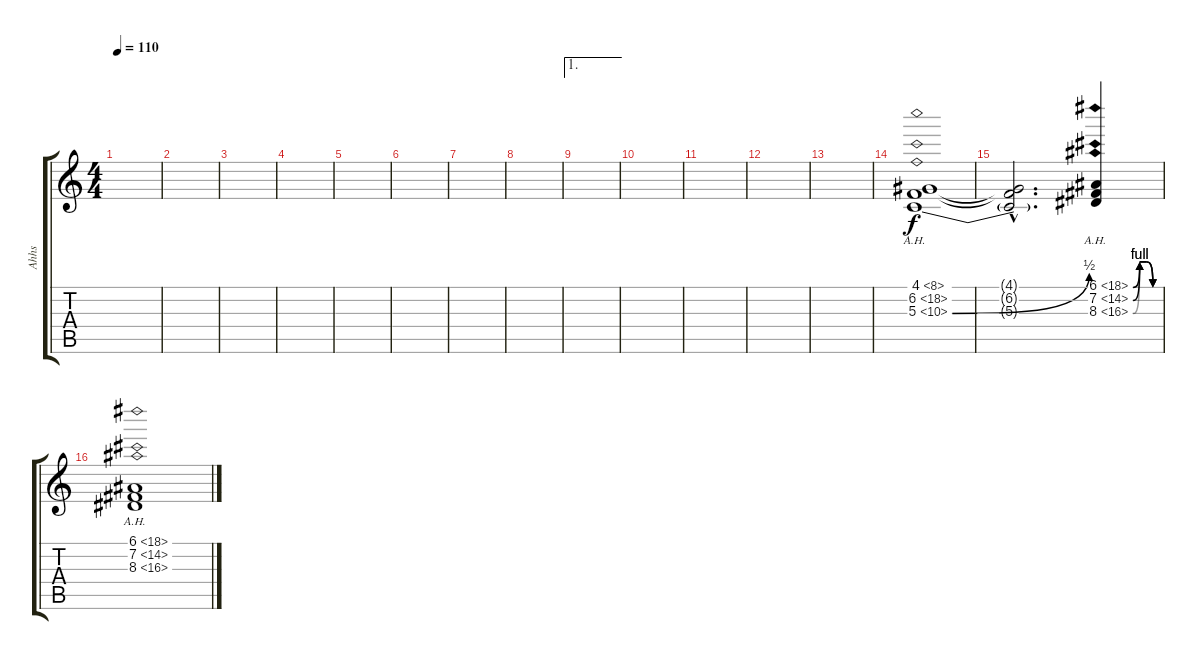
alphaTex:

\track ("Ahhs" "Ahhs") {instrument choiraahs}
\staff {score tabs}
\tuning (E4 B3 G3 D3 A2 E2) {hide}
\ts (4 4)
\tempo 110
\clef g2
\ks c
|
|
|
|
|
|
|
|
\ae 1
|
|
|
|
|
(4.1{ah 4} 6.2{ah 12} 5.3{be (bend 0 0 60 2) ah 5}).1 |
(4.1{hac t} 6.2{hac t} 5.3{hac t}).2{d} (6.1{be (custom 0 0 15 4 30 4 45 0 60 0) ah 12} 7.2{be (custom 0 0 15 4 30 4 45 0 60 0) ah 7} 8.3{be (custom 0 0 15 4 30 4 45 0 60 0) ah 8}).4 |
(6.1{ah 12} 7.2{ah 7} 8.3{ah 8}).1
